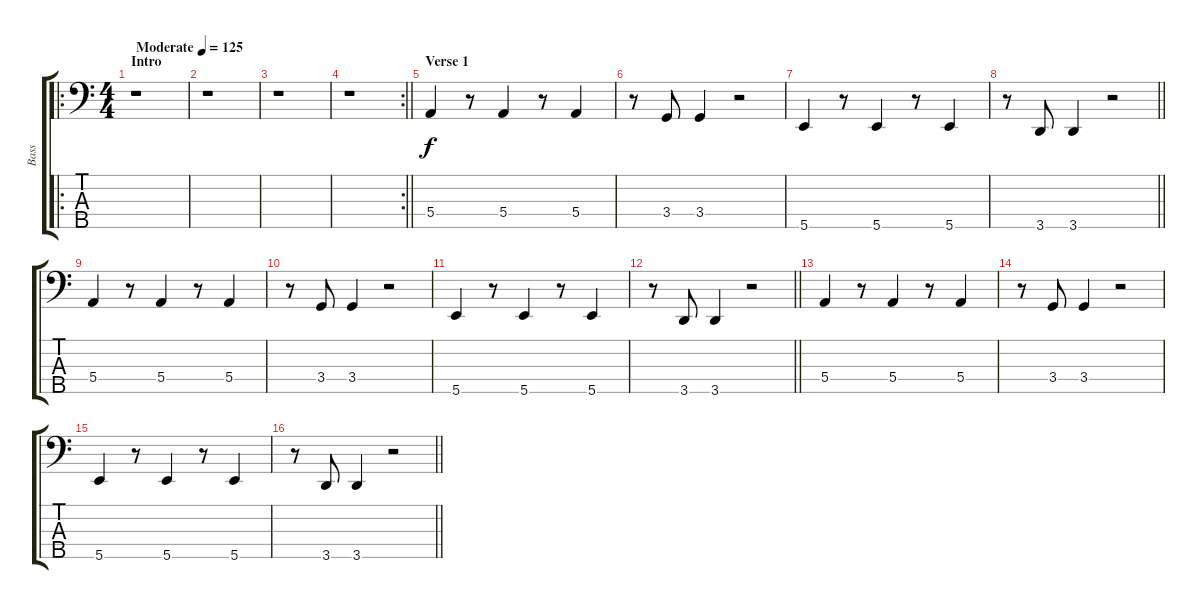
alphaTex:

\track ("Bass" "Bass") {instrument synthbass2}
\staff {score tabs}
\tuning (G2 D2 A1 E1 B0) {hide}
\ro
\ts (4 4)
\section ("" "Intro")
\tempo (125 "Moderate")
\clef f4
\ks c
r.1{dy f instrument synthbass2} |
r.1 |
r.1 |
\rc 2
\barLineRight lightlight
r.1 |
\section ("" "Verse 1")
5.4.4 r.8 5.4.4 r.8 5.4.4 |
r.8 3.4.8 3.4.4 r.2 |
5.5.4 r.8 5.5.4 r.8 5.5.4 |
\barLineRight lightlight
r.8 3.5.8 3.5.4 r.2 |
5.4.4 r.8 5.4.4 r.8 5.4.4 |
r.8 3.4.8 3.4.4 r.2 |
5.5.4 r.8 5.5.4 r.8 5.5.4 |
\barLineRight lightlight
r.8 3.5.8 3.5.4 r.2 |
5.4.4 r.8 5.4.4 r.8 5.4.4 |
r.8 3.4.8 3.4.4 r.2 |
5.5.4 r.8 5.5.4 r.8 5.5.4 |
\barLineRight lightlight
r.8 3.5.8 3.5.4 r.2
